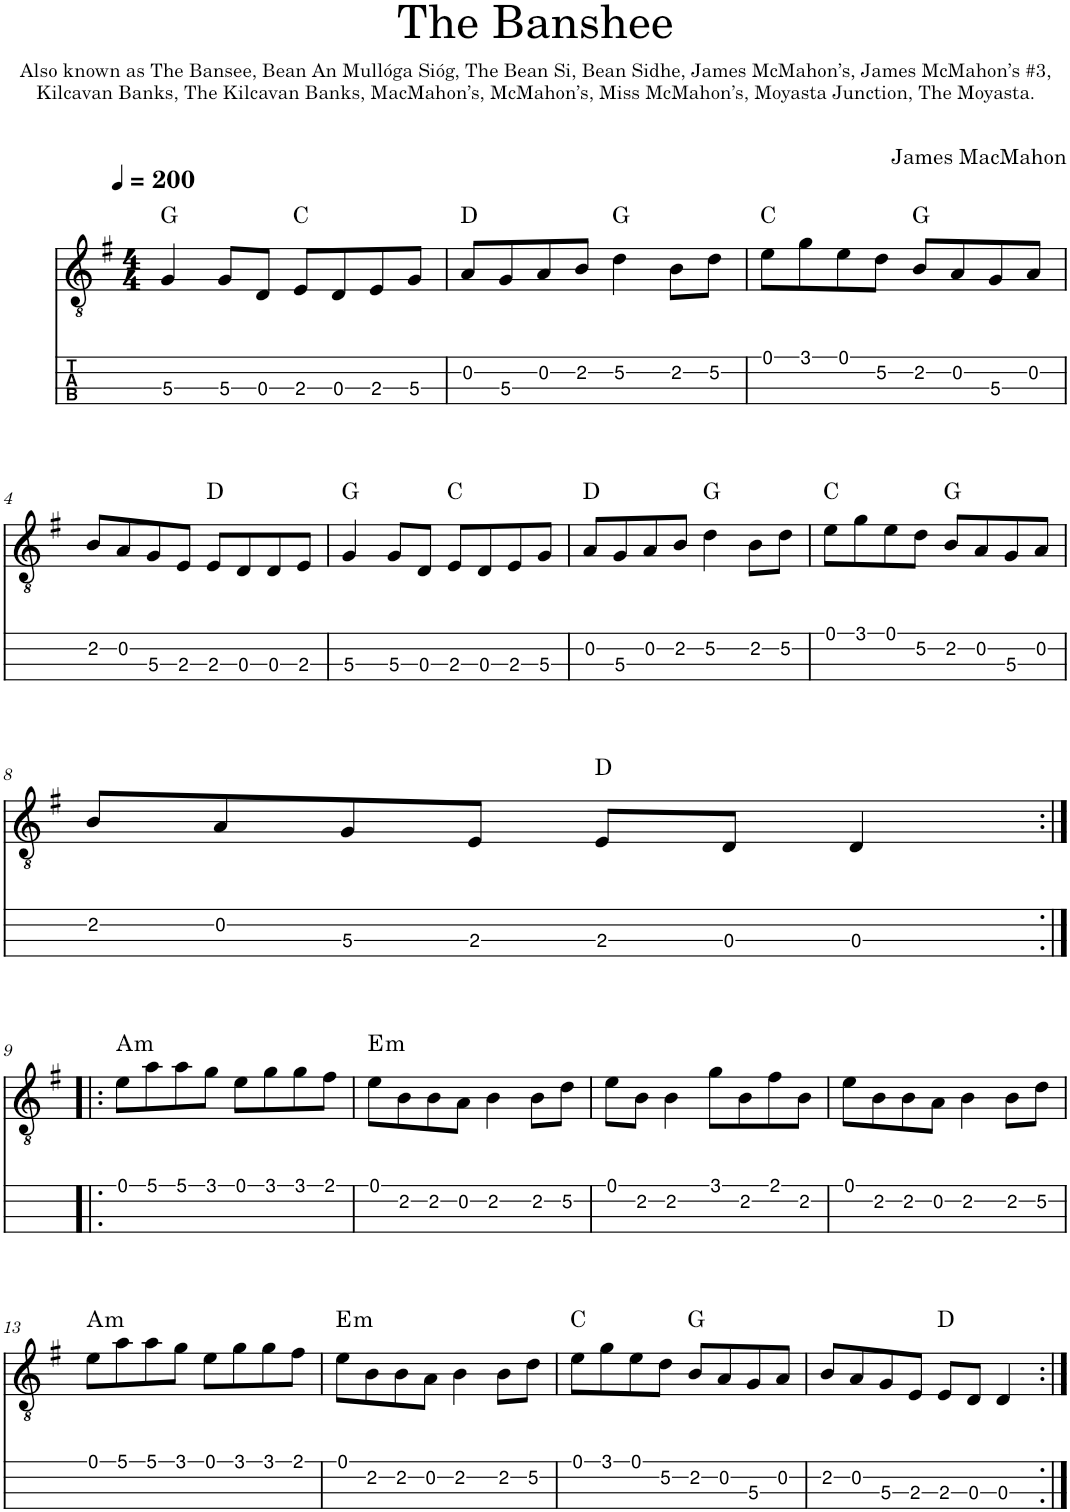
**kern	**kern	**harte
*part1	*part1	*part1
*staff2	*staff1	*
*I"Irish Tenor Banjo	*	*
*I'ITB	*	*
*stria4	*	*
*	*clefGv2	*
*Trd7c12	*Trd7c12	*
*k[f#]	*k[f#]	*
*G:	*G:	*
*M4/4	*M4/4	*
*MM200	*MM200	*
=1	=1	=1
4G	4G/	G:maj
8GL	8G/L	.
8DJ	8D/J	.
8EL	8E/L	C:maj
8DJ	8D/	.
8EL	8E/	.
8GJ	8G/J	.
=2	=2	=2
8AL	8A/L	D:maj
8GJ	8G/	.
8AL	8A/	.
8BJ	8B/J	.
4d	4d\	G:maj
8BL	8B\L	.
8dJ	8d\J	.
=3	=3	=3
8eL	8e\L	C:maj
8gJ	8g\	.
8eL	8e\	.
8dJ	8d\J	.
8BL	8B/L	G:maj
8AJ	8A/	.
8GL	8G/	.
8AJ	8A/J	.
!!LO:LB:g=z
=4	=4	=4
8BL	8B/L	.
8AJ	8A/	.
8GL	8G/	.
8EJ	8E/J	.
8EL	8E/L	D:maj
8DJ	8D/	.
8DL	8D/	.
8EJ	8E/J	.
=5	=5	=5
4G	4G/	G:maj
8GL	8G/L	.
8DJ	8D/J	.
8EL	8E/L	C:maj
8DJ	8D/	.
8EL	8E/	.
8GJ	8G/J	.
=6	=6	=6
8AL	8A/L	D:maj
8GJ	8G/	.
8AL	8A/	.
8BJ	8B/J	.
4d	4d\	G:maj
8BL	8B\L	.
8dJ	8d\J	.
=7	=7	=7
8eL	8e\L	C:maj
8gJ	8g\	.
8eL	8e\	.
8dJ	8d\J	.
8BL	8B/L	G:maj
8AJ	8A/	.
8GL	8G/	.
8AJ	8A/J	.
!!LO:LB:g=z
=8	=8	=8
8BL	8B/L	.
8AJ	8A/	.
8GL	8G/	.
8EJ	8E/J	.
8EL	8E/L	D:maj
8DJ	8D/J	.
4D	4D/	.
!!LO:LB:g=z
=9:|!|:	=9:|!|:	=9:|!|:
!	!	!LO:H:kt=m
8eL	8e\L	A:min
8aJ	8a\	.
8aL	8a\	.
8gJ	8g\J	.
8eL	8e\L	.
8gJ	8g\	.
8gL	8g\	.
8f#J	8f#\J	.
=10	=10	=10
!	!	!LO:H:kt=m
8eL	8e\L	E:min
8BJ	8B\	.
8BL	8B\	.
8AJ	8A\J	.
4B	4B\	.
8BL	8B\L	.
8dJ	8d\J	.
=11	=11	=11
8eL	8e\L	.
8BJ	8B\J	.
4B	4B\	.
8gL	8g\L	.
8BJ	8B\	.
8f#L	8f#\	.
8BJ	8B\J	.
=12	=12	=12
8eL	8e\L	.
8BJ	8B\	.
8BL	8B\	.
8AJ	8A\J	.
4B	4B\	.
8BL	8B\L	.
8dJ	8d\J	.
!!LO:LB:g=z
=13	=13	=13
!	!	!LO:H:kt=m
8eL	8e\L	A:min
8aJ	8a\	.
8aL	8a\	.
8gJ	8g\J	.
8eL	8e\L	.
8gJ	8g\	.
8gL	8g\	.
8f#J	8f#\J	.
=14	=14	=14
!	!	!LO:H:kt=m
8eL	8e\L	E:min
8BJ	8B\	.
8BL	8B\	.
8AJ	8A\J	.
4B	4B\	.
8BL	8B\L	.
8dJ	8d\J	.
=15	=15	=15
8eL	8e\L	C:maj
8gJ	8g\	.
8eL	8e\	.
8dJ	8d\J	.
8BL	8B/L	G:maj
8AJ	8A/	.
8GL	8G/	.
8AJ	8A/J	.
=16	=16	=16
8BL	8B/L	.
8AJ	8A/	.
8GL	8G/	.
8EJ	8E/J	.
8EL	8E/L	D:maj
8DJ	8D/J	.
4D	4D/	.
=:|!	=:|!	=:|!
*-	*-	*-
